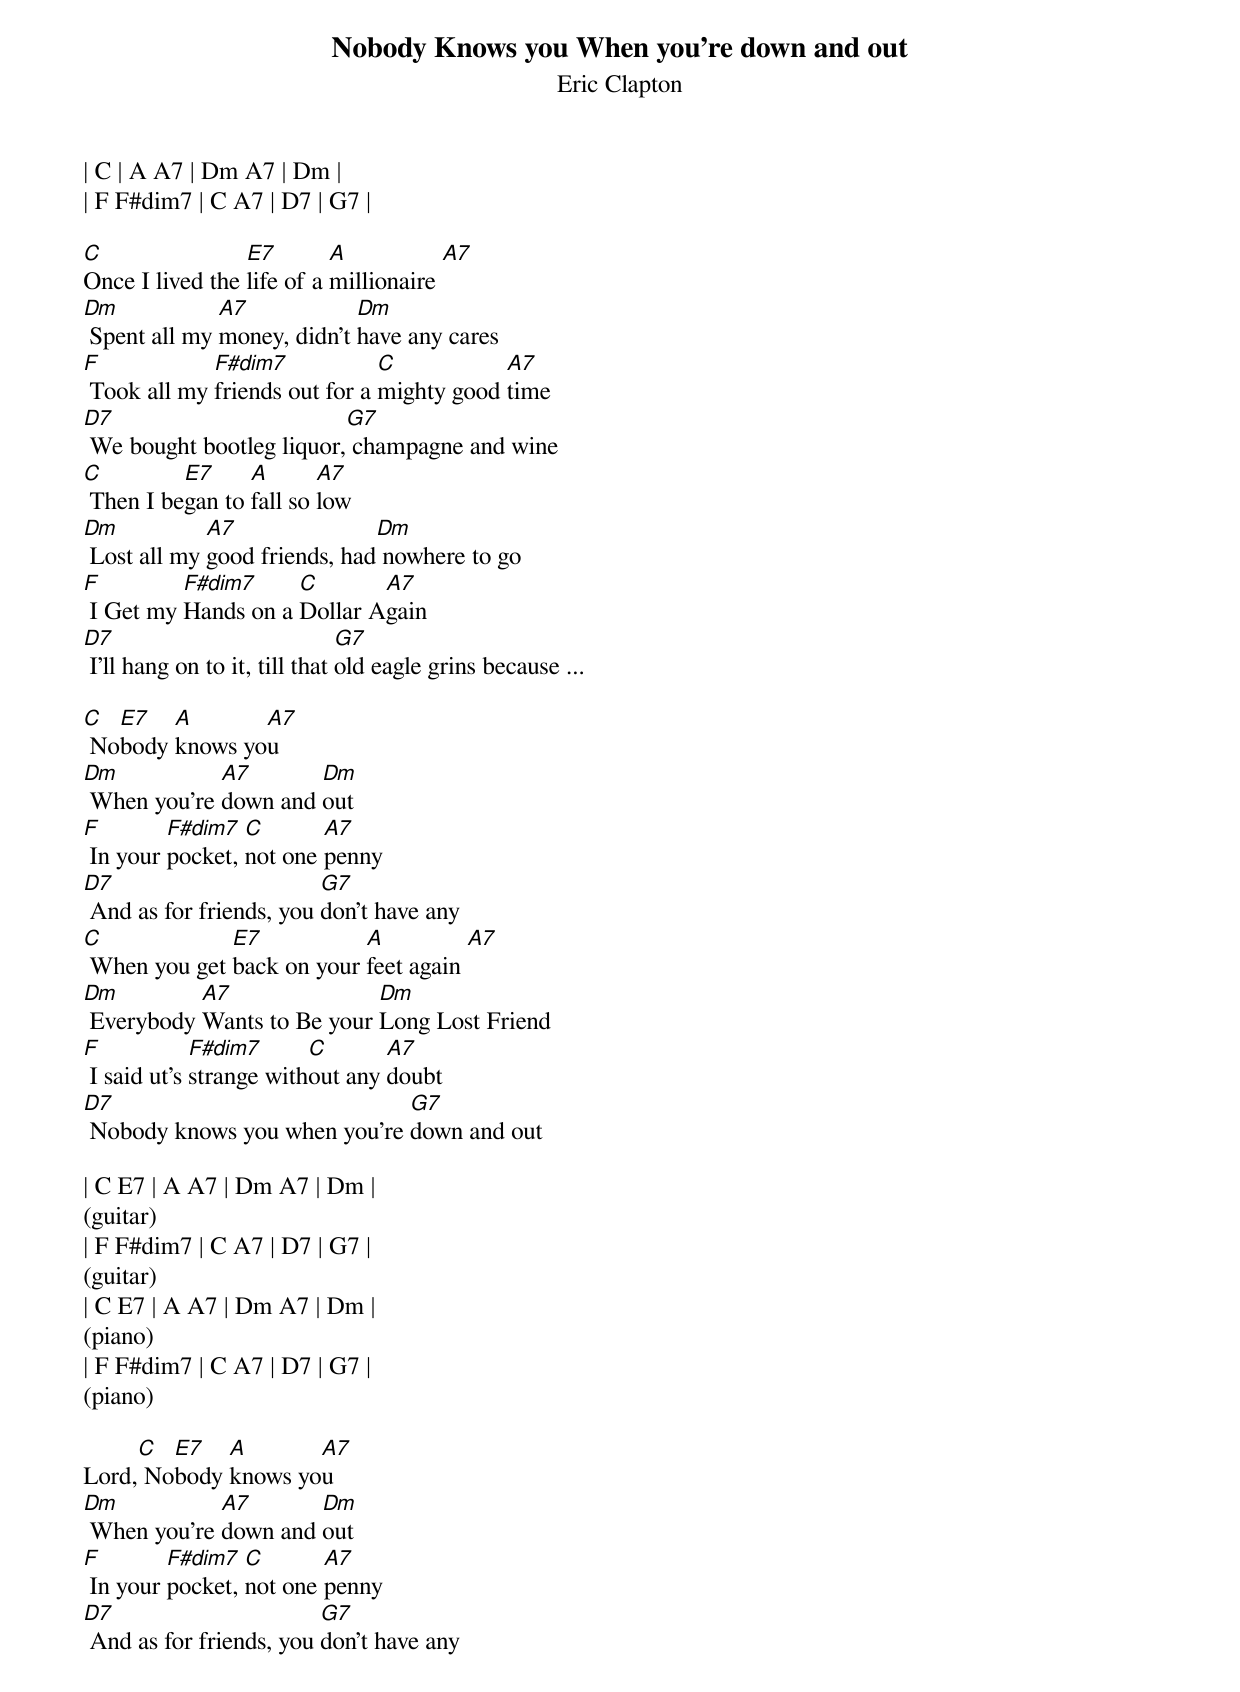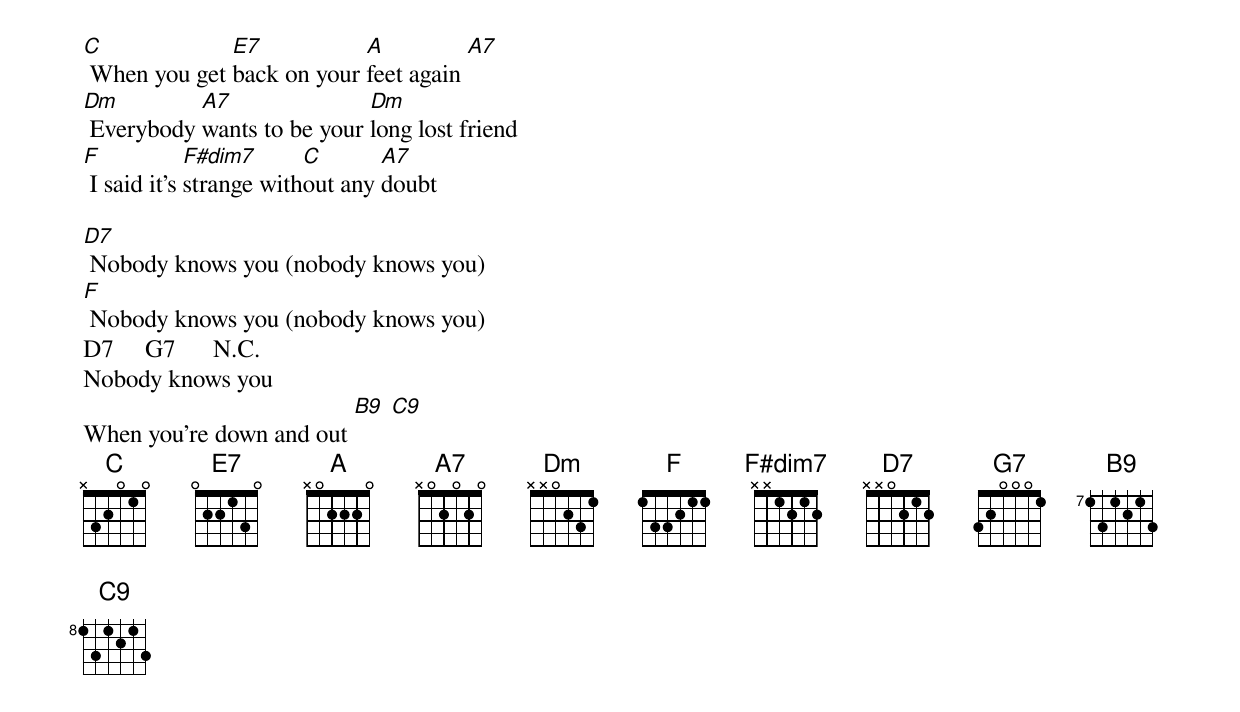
{title: Nobody Knows you When you’re down and out}

{subtitle: Eric Clapton}

| C | A A7 | Dm A7 | Dm |
| F F#dim7 | C A7 | D7 | G7 |

[C]Once I lived the [E7]life of a [A]millionaire [A7]
[Dm] Spent all my [A7]money, didn't [Dm]have any cares
[F] Took all my [F#dim7]friends out for a [C]mighty good [A7]time
[D7] We bought bootleg liquor,[G7] champagne and wine
[C] Then I be[E7]gan to [A]fall so [A7]low
[Dm] Lost all my [A7]good friends, had[Dm] nowhere to go
[F] I Get my [F#dim7]Hands on a [C]Dollar A[A7]gain
[D7] I'll hang on to it, till that [G7]old eagle grins because ...

[C] No[E7]body [A]knows yo[A7]u
[Dm] When you're [A7]down and [Dm]out
[F] In your [F#dim7]pocket, [C]not one [A7]penny
[D7] And as for friends, you [G7]don't have any
[C] When you get [E7]back on your [A]feet again [A7]
[Dm] Everybody [A7]Wants to Be your [Dm]Long Lost Friend
[F] I said ut's [F#dim7]strange with[C]out any [A7]doubt
[D7] Nobody knows you when you're [G7]down and out

| C E7 | A A7 | Dm A7 | Dm |
(guitar)
| F F#dim7 | C A7 | D7 | G7 |
(guitar)
| C E7 | A A7 | Dm A7 | Dm |
(piano)
| F F#dim7 | C A7 | D7 | G7 |
(piano)

Lord,[C] No[E7]body [A]knows yo[A7]u
[Dm] When you're [A7]down and [Dm]out
[F] In your [F#dim7]pocket, [C]not one [A7]penny
[D7] And as for friends, you [G7]don't have any
[C] When you get [E7]back on your [A]feet again [A7]
[Dm] Everybody [A7]wants to be your [Dm]long lost friend
[F] I said it's [F#dim7]strange with[C]out any [A7]doubt

[D7] Nobody knows you (nobody knows you)
[F] Nobody knows you (nobody knows you)
D7     G7      N.C.
Nobody knows you
When you're down and out [B9] [C9]
